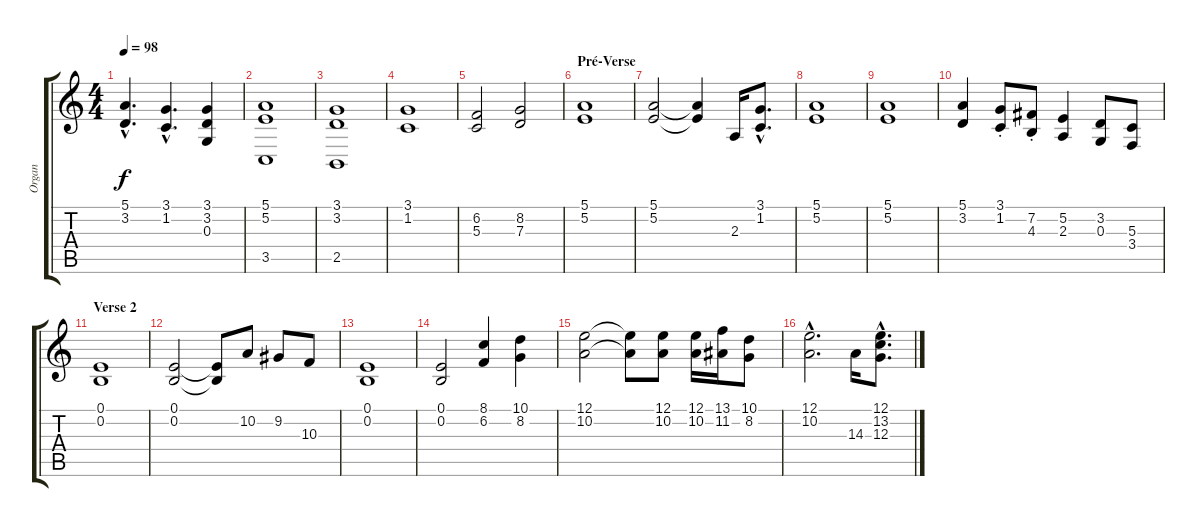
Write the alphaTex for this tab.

\track ("Organ" "Organ") {instrument rockorgan}
\staff {score tabs}
\tuning (E4 B3 G3 D3 A2 E2) {hide}
\ts (4 4)
\tempo 98
\clef g2
\ks c
(5.1{hac} 3.2{hac}).4{d dy f} (3.1{hac} 1.2{hac}).4{d} (3.1 3.2 0.3).4 |
(5.1 5.2 3.5).1 |
(3.1 3.2 2.5).1 |
(3.1 1.2).1 |
(6.2 5.3).2 (8.2 7.3).2 |
\section ("" "Pré-Verse")
(5.1 5.2).1{instrument rockorgan} |
(5.1 5.2).2 (5.1{t} 5.2{t}).4 2.3.16 (3.1{hac} 1.2{hac}).8{d} |
(5.1 5.2).1 |
(5.1 5.2).1 |
(5.1 3.2).4 (3.1{st} 1.2{st}).8 (7.2{st} 4.3{st}).8 (5.2 2.3).4 (3.2 0.3).8 (5.3 3.4).8 |
\section ("" "Verse 2")
(0.1 0.2).1 |
(0.1 0.2).2 (0.1{t} 0.2{t}).8 10.2.8 9.2.8 10.3.8 |
(0.1 0.2).1 |
(0.1 0.2).2 (8.1 6.2).4 (10.1 8.2).4 |
(12.1 10.2).2 (12.1{t} 10.2{t}).8 (12.1 10.2).8 (12.1 10.2).16 (13.1 11.2).16 (10.1 8.2).8 |
(12.1{hac} 10.2{hac}).2{d} 14.3.16 (12.1{hac} 13.2{hac} 12.3{hac}).8{d}
